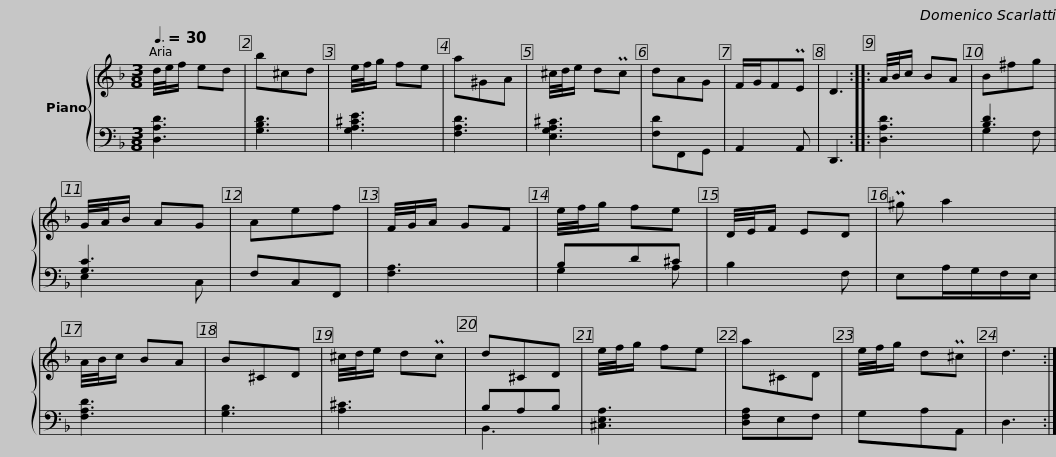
X:1
%%score { 1 | ( 2 3 ) }
L:1/8
Q:3/8=30
M:3/8
I:linebreak $
K:F
V:1 treble
V:2 bass
V:3 bass
V:1
 d/4e/4f/ ed | b^cd | e/4f/4g/ fe | a^GA | ^c/4d/4e/ dPc | %5
 dAG | F/G/FPE | D3 :: A/4B/4c/ BA |$ B^fg | %10
 G/4A/4B/ AG | Aef | F/4G/4A/ GF | e/4f/4g/ fe | D/4E/4F/ ED | %15
 P^g a2 | A/4B/4c/ BA | B^CD |$ ^c/4d/4e/ dPc | d^CD | %20
 e/4f/4g/ fe | a^CD | e/4f/4g/ dP^c | d3 :| %24
V:2
 [D,A,D]3 | [G,B,D]3 | [G,A,^CE]3 | [F,A,D]3 | [E,G,A,^C]3 | %5
 [F,D]F,,G,, | A,,2 A,, | D,,3 :: [D,A,D]3 |$ [B,D]3 | %10
 [G,C]3 | F,C,F,, | [F,A,]3 | B,D^C | B,2 F, | %15
 E,A,/G,/F,/E,/ | [F,A,D]3 | [G,B,]3 |$ [A,^C]3 | B,A,B, | %20
 [^C,E,A,]3 | [D,F,A,]E,F, | G,A,A,, | D,3 :| %24
V:3
 x3 | x3 | x3 | x3 | x3 | %5
 x3 | x3 | x3 :: x3 |$ G,2 F, | %10
 E,2 C, | x3 | x3 | G,2 A, | x3 | %15
 x3 | x3 | x3 |$ x3 | B,,3 | %20
 x3 | x3 | x3 | x3 :| %24
